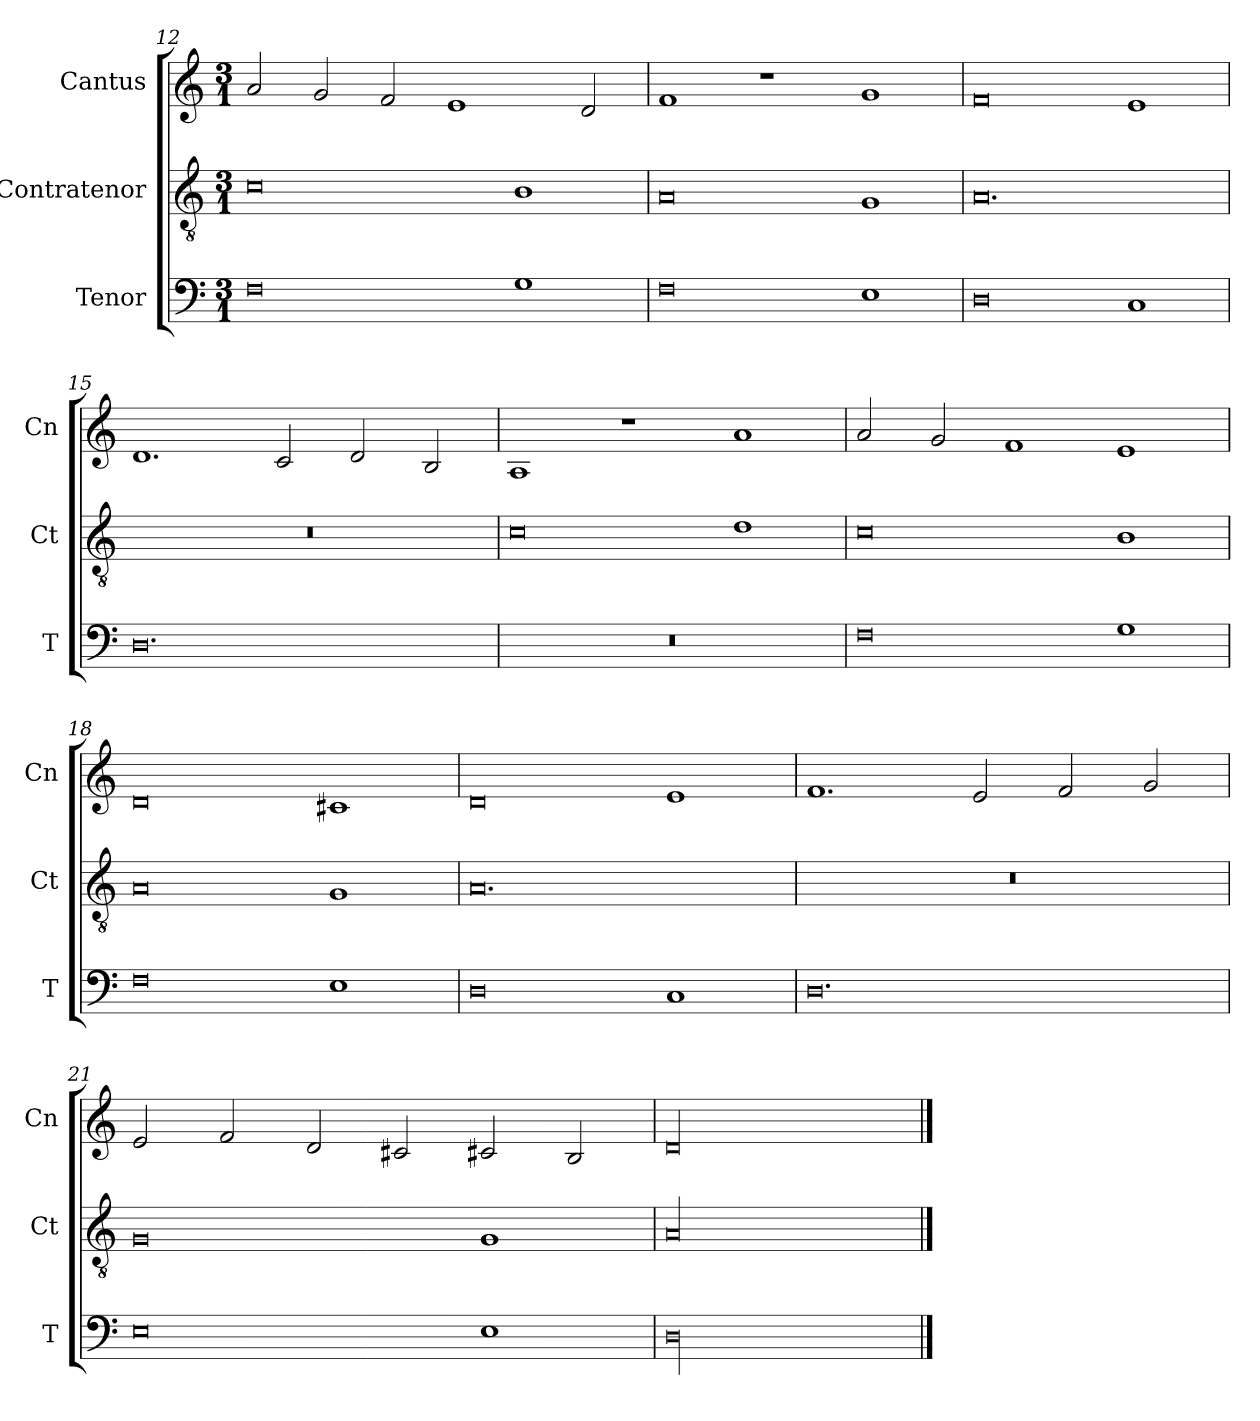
**kern	**kern	**kern
*part3	*part2	*part1
*staff3	*staff2	*staff1
*I"Tenor	*I"Contratenor	*I"Cantus
*I'T	*I'Ct	*I'Cn
*clefF4	*clefGv2	*clefG2
*k[]	*k[]	*k[]
*M3/1	*M3/1	*M3/1
=12	=12	=12
0F	0c	2a/
.	.	2g/
.	.	2f/
.	.	1e
1G	1B	.
.	.	2d/
=13	=13	=13
0F	0A	1f
.	.	1r
1E	1G	1g
=14	=14	=14
0D	0.A	0f
1C	.	1e
=15	=15	=15
0.D	0.r	1.d
.	.	2c/
.	.	2d/
.	.	2B/
=16	=16	=16
0.r	0c	1A
.	.	1r
.	1d	1a
=17	=17	=17
0F	0c	2a/
.	.	2g/
.	.	1f
1G	1B	1e
=18	=18	=18
0F	0A	0d
1E	1G	1c#X
=19	=19	=19
0D	0.A	0d
1C	.	1e
=20	=20	=20
0.D	0.r	1.f
.	.	2e/
.	.	2f/
.	.	2g/
=21	=21	=21
0E	0G	2e/
.	.	2f/
.	.	2d/
.	.	2c#X/
1E	1G	2c#X/
.	.	2B/
=22	=22	=22
!LO:N:vis=00	!LO:N:vis=00	!LO:N:vis=00
0.D	0.A	0.d
==	==	==
*-	*-	*-
